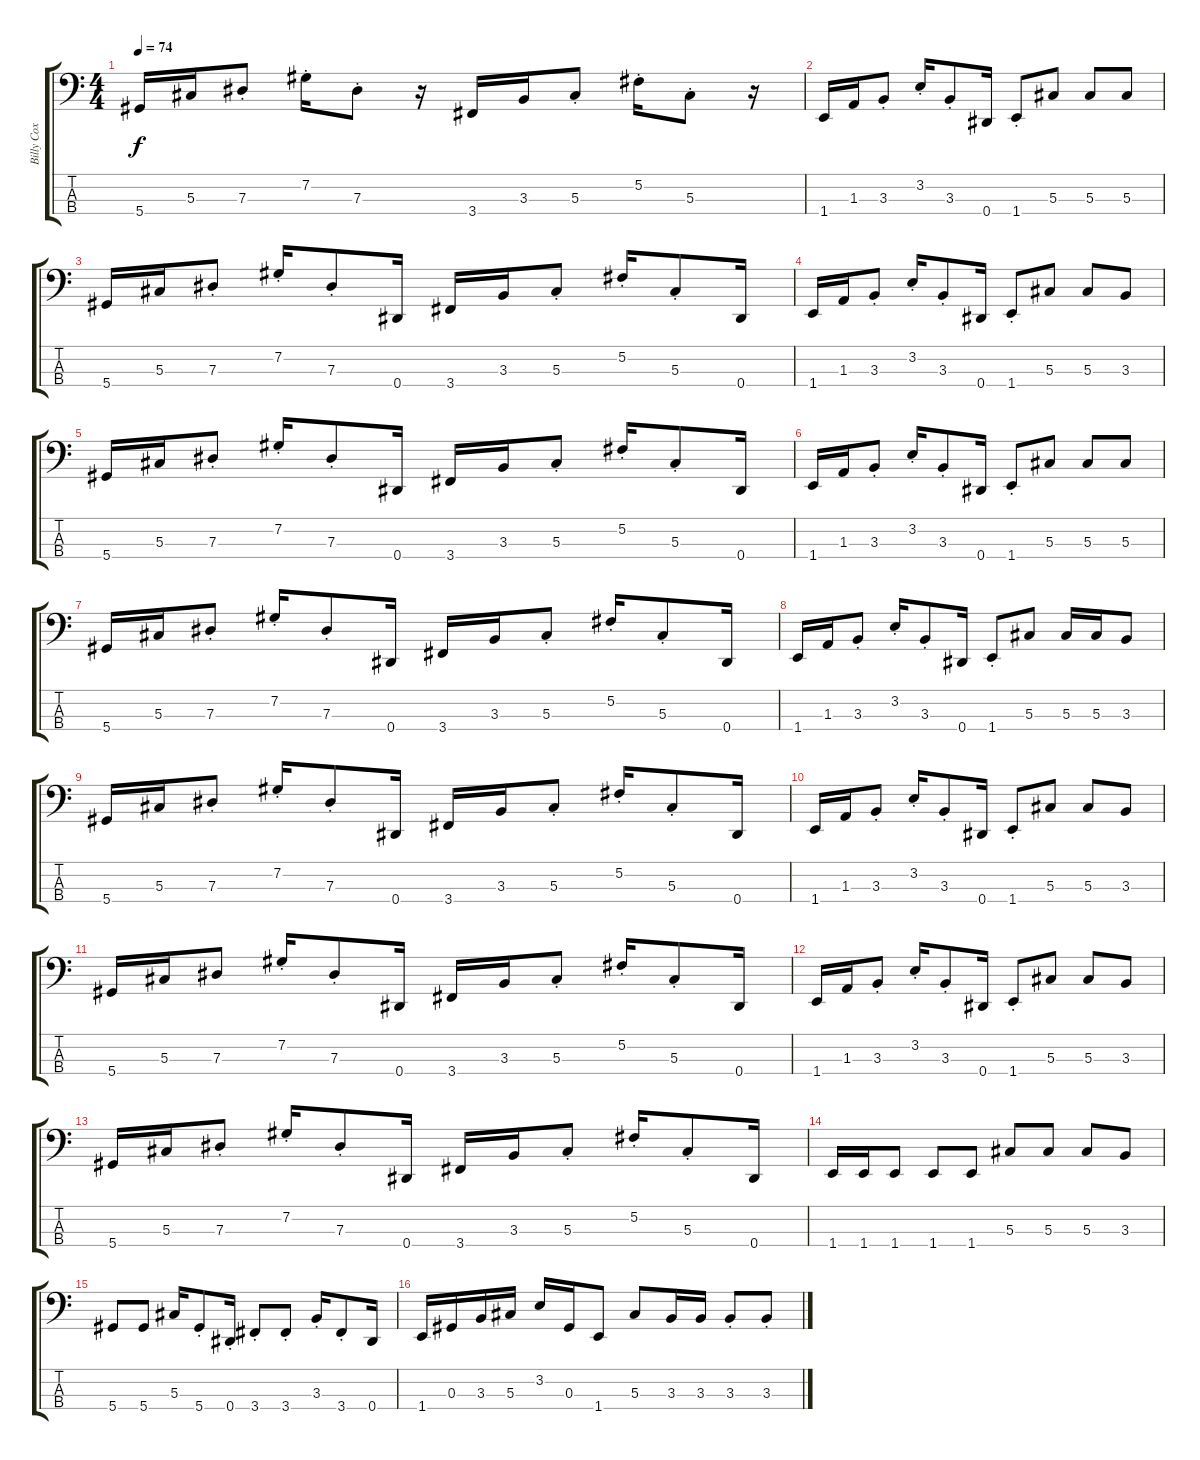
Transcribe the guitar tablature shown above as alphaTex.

\track ("Billy Cox" "Billy Cox") {instrument electricbassfinger}
\staff {score tabs}
\tuning (Gb2 Db2 Ab1 Eb1) {hide}
\ts (4 4)
\tempo 74
\clef f4
\ks c
5.4.16{dy f} 5.3.16 7.3{st}.8 7.2{st}.16 7.3{st}.8 r.16 3.4.16 3.3.16 5.3{st}.8 5.2{st}.16 5.3{st}.8 r.16 |
1.4.16 1.3.16 3.3{st}.8 3.2{st}.16 3.3{st}.8 0.4.16 1.4{st}.8 5.3.8 5.3.8 5.3.8 |
5.4.16 5.3.16 7.3{st}.8 7.2{st}.16 7.3{st}.8 0.4.16 3.4.16 3.3.16 5.3{st}.8 5.2{st}.16 5.3{st}.8 0.4.16 |
1.4.16 1.3.16 3.3{st}.8 3.2{st}.16 3.3{st}.8 0.4.16 1.4{st}.8 5.3.8 5.3.8 3.3.8 |
5.4.16 5.3.16 7.3{st}.8 7.2{st}.16 7.3{st}.8 0.4.16 3.4.16 3.3.16 5.3{st}.8 5.2{st}.16 5.3{st}.8 0.4.16 |
1.4.16 1.3.16 3.3{st}.8 3.2{st}.16 3.3{st}.8 0.4.16 1.4{st}.8 5.3.8 5.3.8 5.3.8 |
5.4.16 5.3.16 7.3{st}.8 7.2{st}.16 7.3{st}.8 0.4.16 3.4.16 3.3.16 5.3{st}.8 5.2{st}.16 5.3{st}.8 0.4.16 |
1.4.16 1.3.16 3.3{st}.8 3.2{st}.16 3.3{st}.8 0.4.16 1.4{st}.8 5.3.8 5.3.16 5.3.16 3.3.8 |
5.4.16 5.3.16 7.3{st}.8 7.2{st}.16 7.3{st}.8 0.4.16 3.4.16 3.3.16 5.3{st}.8 5.2{st}.16 5.3{st}.8 0.4.16 |
1.4.16 1.3.16 3.3{st}.8 3.2{st}.16 3.3{st}.8 0.4.16 1.4{st}.8 5.3.8 5.3.8 3.3.8 |
5.4.16 5.3.16 7.3.8 7.2{st}.16 7.3{st}.8 0.4.16 3.4.16 3.3.16 5.3{st}.8 5.2{st}.16 5.3{st}.8 0.4.16 |
1.4.16 1.3.16 3.3{st}.8 3.2{st}.16 3.3{st}.8 0.4.16 1.4{st}.8 5.3.8 5.3.8 3.3.8 |
5.4.16 5.3.16 7.3{st}.8 7.2{st}.16 7.3{st}.8 0.4.16 3.4.16 3.3.16 5.3{st}.8 5.2{st}.16 5.3{st}.8 0.4.16 |
1.4.16 1.4.16 1.4.8 1.4.8 1.4.8 5.3.8 5.3.8 5.3.8 3.3.8 |
5.4.8 5.4.8 5.3.16 5.4{st}.8 0.4{st}.16 3.4{st}.8 3.4{st}.8 3.3{st}.16 3.4{st}.8 0.4.16 |
1.4.16 0.3.16 3.3.16 5.3.16 3.2.16 0.3.16 1.4.8 5.3.8 3.3.16 3.3.16 3.3{st}.8 3.3{st}.8
